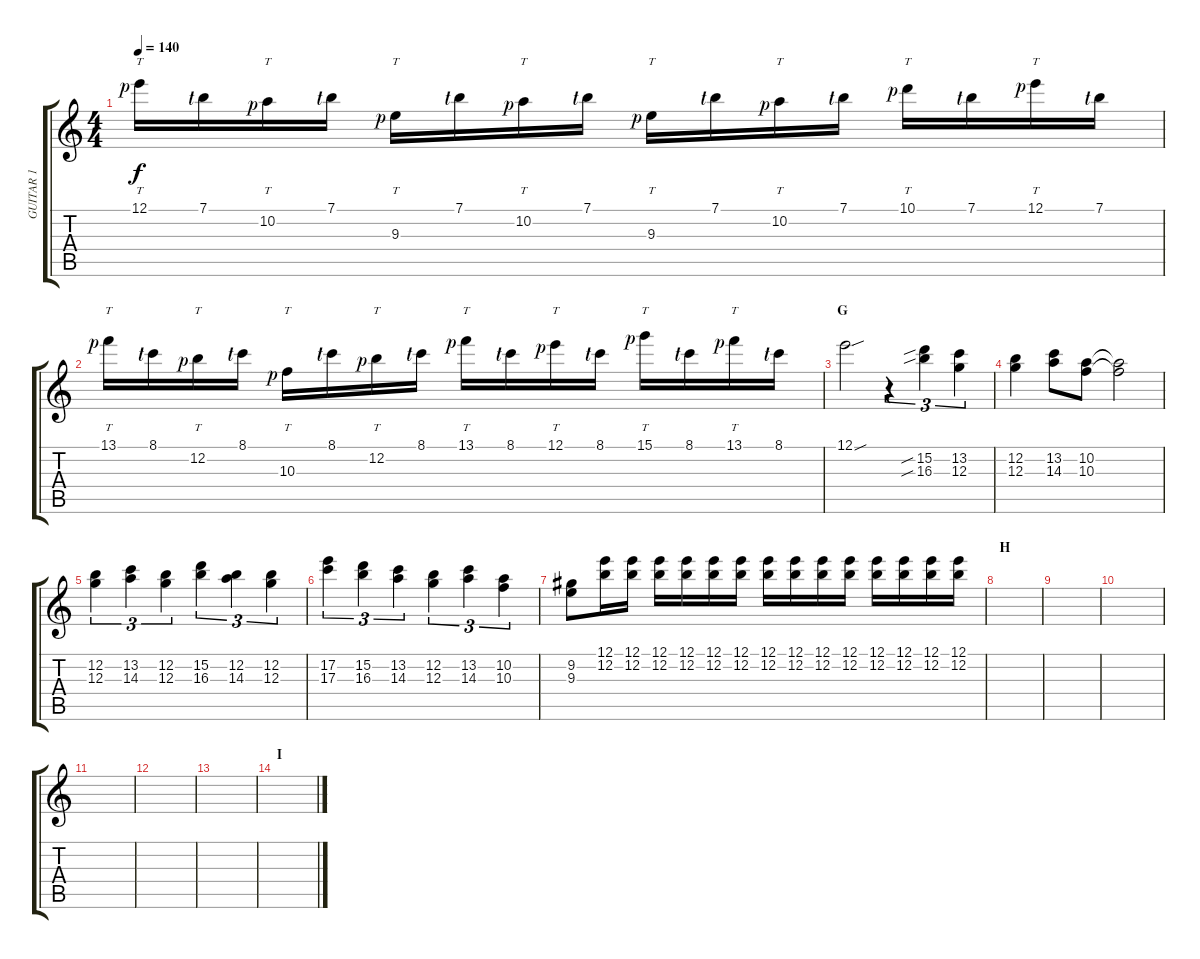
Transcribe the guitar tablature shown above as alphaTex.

\track ("GUITAR 1" "GUITAR 1") {instrument electricguitarclean}
\staff {score tabs}
\tuning (E4 B3 G3 D3 A2 E2) {hide}
\ts (4 4)
\tempo 140
\clef g2
\ks aminor
12.1{rf 1}.16{tt dy f} 7.1{lf 1}.16 10.2{rf 1}.16{tt} 7.1{lf 1}.16 9.3{rf 1}.16{tt} 7.1{lf 1}.16 10.2{rf 1}.16{tt} 7.1{lf 1}.16 9.3{rf 1}.16{tt} 7.1{lf 1}.16 10.2{rf 1}.16{tt} 7.1{lf 1}.16 10.1{rf 1}.16{tt} 7.1{lf 1}.16 12.1{rf 1}.16{tt} 7.1{lf 1}.16 |
13.1{rf 1}.16{tt} 8.1{lf 1}.16 12.2{rf 1}.16{tt} 8.1{lf 1}.16 10.3{rf 1}.16{tt} 8.1{lf 1}.16 12.2{rf 1}.16{tt} 8.1{lf 1}.16 13.1{rf 1}.16{tt} 8.1{lf 1}.16 12.1{rf 1}.16{tt} 8.1{lf 1}.16 15.1{rf 1}.16{tt} 8.1{lf 1}.16 13.1{rf 1}.16{tt} 8.1{lf 1}.16 |
\section ("" "G")
12.1{sou}.2{instrument electricguitarclean} r.4{tu (3 2)} (15.2{sib} 16.3{sib}).4{tu (3 2)} (13.2 12.3).4{tu (3 2)} |
(12.2 12.3).4 (13.2 14.3).8 (10.2 10.3).8 (10.2{t} 10.3{t}).2 |
(12.2 12.3).4{tu (3 2)} (13.2 14.3).4{tu (3 2)} (12.2 12.3).4{tu (3 2)} (15.2 16.3).4{tu (3 2)} (12.2 14.3).4{tu (3 2)} (12.2 12.3).4{tu (3 2)} |
(17.2 17.3).4{tu (3 2)} (15.2 16.3).4{tu (3 2)} (13.2 14.3).4{tu (3 2)} (12.2 12.3).4{tu (3 2)} (13.2 14.3).4{tu (3 2)} (10.2 10.3).4{tu (3 2)} |
(9.2 9.3).8 (12.1 12.2).16 (12.1 12.2).16 (12.1 12.2).16 (12.1 12.2).16 (12.1 12.2).16 (12.1 12.2).16 (12.1 12.2).16 (12.1 12.2).16 (12.1 12.2).16 (12.1 12.2).16 (12.1 12.2).16 (12.1 12.2).16 (12.1 12.2).16 (12.1 12.2).16 |
\section ("" "H")
|
|
|
|
|
|
\section ("" "I")
\ks c
